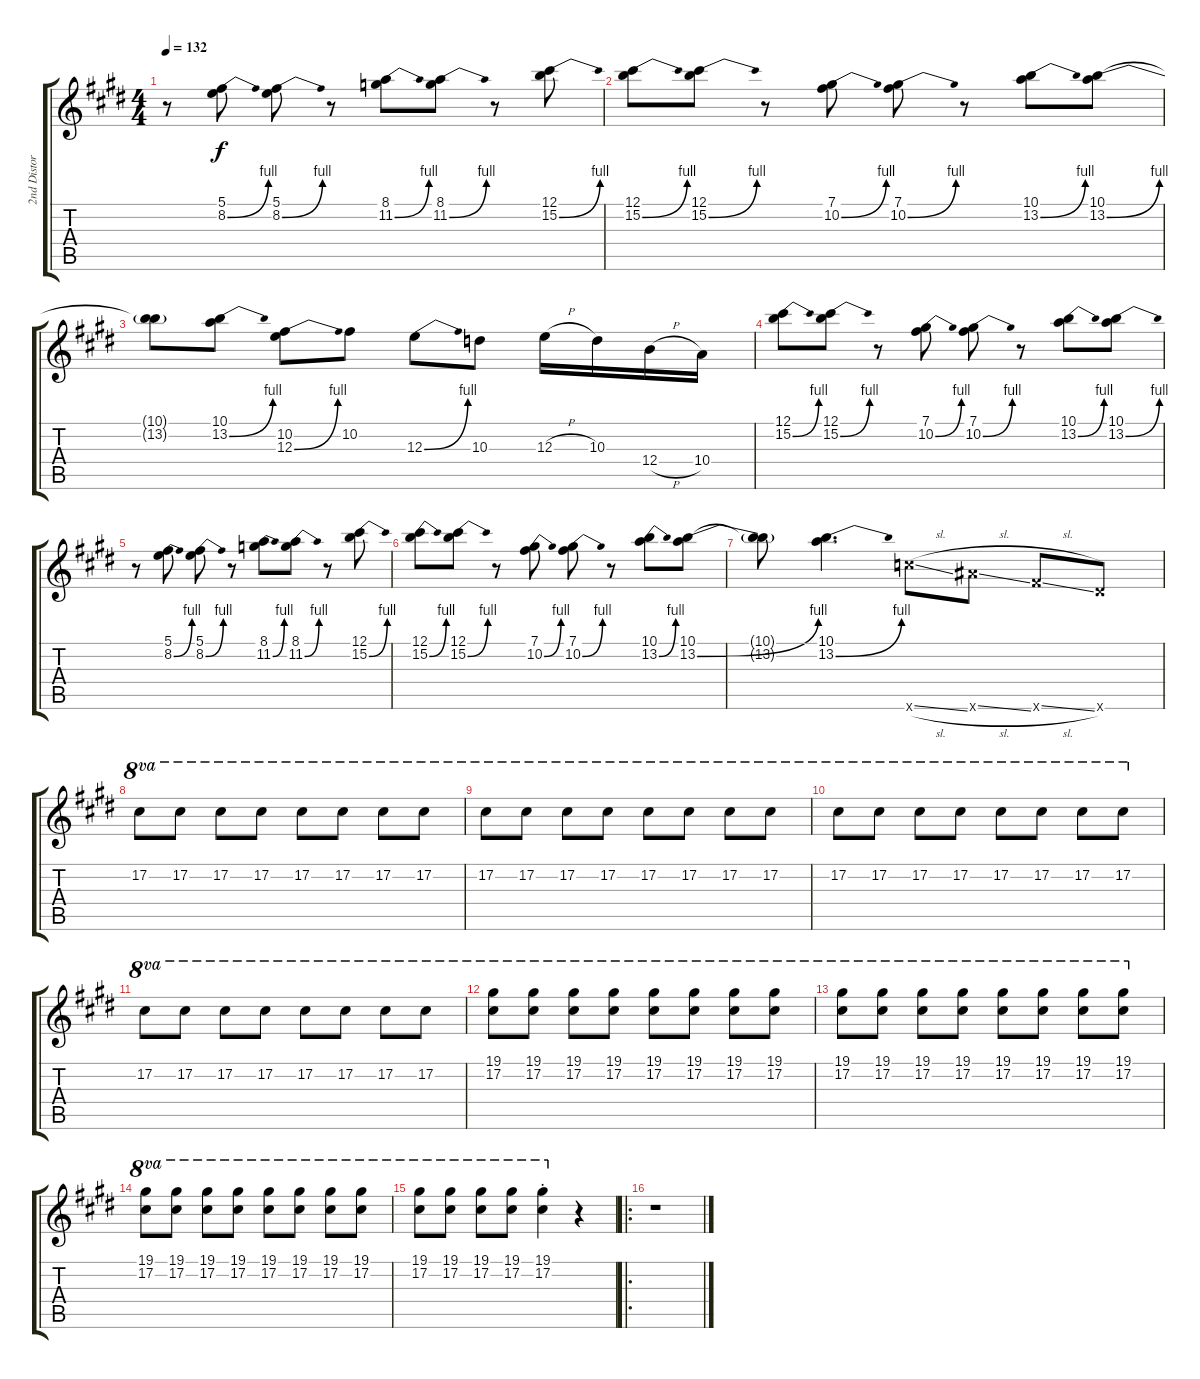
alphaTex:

\track ("2nd Distortion" "2nd Distor") {instrument distortionguitar}
\staff {score tabs}
\tuning (Db4 Ab3 E3 B2 Gb2 B1) {hide}
\ts (4 4)
\tempo 132
\clef g2
\ks c#minor
r.8{dy f} (5.1 8.2{be (bend 0 0 60 4)}).8 (5.1 8.2{be (bend 0 0 60 4)}).8 r.8 (8.1 11.2{be (bend 0 0 60 4)}).8 (8.1 11.2{be (bend 0 0 60 4)}).8 r.8 (12.1 15.2{be (bend 0 0 60 4)}).8 |
(12.1 15.2{be (bend 0 0 60 4)}).8 (12.1 15.2{be (bend 0 0 60 4)}).8 r.8 (7.1 10.2{be (bend 0 0 60 4)}).8 (7.1 10.2{be (bend 0 0 60 4)}).8 r.8 (10.1 13.2{be (bend 0 0 60 4)}).8 (10.1 13.2{be (bend 0 0 60 4)}).8 |
\ks e
(10.1{t} 13.2{t}).8 (10.1 13.2{be (bend 0 0 60 4)}).8 (10.2 12.3{be (bend 0 0 60 4)}).8 10.2.8 12.3{be (bend 0 0 60 4)}.8 10.3.8 12.3{h}.16 10.3.16 12.4{h}.16 10.4.16 |
\ks c#minor
(12.1 15.2{be (bend 0 0 60 4)}).8 (12.1 15.2{be (bend 0 0 60 4)}).8 r.8 (7.1 10.2{be (bend 0 0 60 4)}).8 (7.1 10.2{be (bend 0 0 60 4)}).8 r.8 (10.1 13.2{be (bend 0 0 60 4)}).8 (10.1 13.2{be (bend 0 0 60 4)}).8 |
\ks e
r.8 (5.1 8.2{be (bend 0 0 60 4)}).8 (5.1 8.2{be (bend 0 0 60 4)}).8 r.8 (8.1 11.2{be (bend 0 0 60 4)}).8 (8.1 11.2{be (bend 0 0 60 4)}).8 r.8 (12.1 15.2{be (bend 0 0 60 4)}).8 |
\ks c#minor
(12.1 15.2{be (bend 0 0 60 4)}).8 (12.1 15.2{be (bend 0 0 60 4)}).8 r.8 (7.1 10.2{be (bend 0 0 60 4)}).8 (7.1 10.2{be (bend 0 0 60 4)}).8 r.8 (10.1 13.2{be (bend 0 0 60 4)}).8 (10.1 13.2{be (bend 0 0 60 4)}).8 |
(10.1{t} 13.2{t}).8 (10.1 13.2{be (bend 0 0 60 4)}).4{d} 25.6{sl x}.8 23.6{sl x}.8 19.6{sl x}.8 16.6{x}.8 |
\ks e
17.2.8{ot 8va} 17.2.8{ot 8va} 17.2.8{ot 8va} 17.2.8{ot 8va} 17.2.8{ot 8va} 17.2.8{ot 8va} 17.2.8{ot 8va} 17.2.8{ot 8va} |
\ks c#minor
17.2.8{ot 8va} 17.2.8{ot 8va} 17.2.8{ot 8va} 17.2.8{ot 8va} 17.2.8{ot 8va} 17.2.8{ot 8va} 17.2.8{ot 8va} 17.2.8{ot 8va} |
17.2.8{ot 8va} 17.2.8{ot 8va} 17.2.8{ot 8va} 17.2.8{ot 8va} 17.2.8{ot 8va} 17.2.8{ot 8va} 17.2.8{ot 8va} 17.2.8{ot 8va} |
17.2.8{ot 8va} 17.2.8{ot 8va} 17.2.8{ot 8va} 17.2.8{ot 8va} 17.2.8{ot 8va} 17.2.8{ot 8va} 17.2.8{ot 8va} 17.2.8{ot 8va} |
\ks e
(19.1 17.2).8{ot 8va} (19.1 17.2).8{ot 8va} (19.1 17.2).8{ot 8va} (19.1 17.2).8{ot 8va} (19.1 17.2).8{ot 8va} (19.1 17.2).8{ot 8va} (19.1 17.2).8{ot 8va} (19.1 17.2).8{ot 8va} |
\ks c#minor
(19.1 17.2).8{ot 8va} (19.1 17.2).8{ot 8va} (19.1 17.2).8{ot 8va} (19.1 17.2).8{ot 8va} (19.1 17.2).8{ot 8va} (19.1 17.2).8{ot 8va} (19.1 17.2).8{ot 8va} (19.1 17.2).8{ot 8va} |
(19.1 17.2).8{ot 8va} (19.1 17.2).8{ot 8va} (19.1 17.2).8{ot 8va} (19.1 17.2).8{ot 8va} (19.1 17.2).8{ot 8va} (19.1 17.2).8{ot 8va} (19.1 17.2).8{ot 8va} (19.1 17.2).8{ot 8va} |
(19.1 17.2).8{ot 8va} (19.1 17.2).8{ot 8va} (19.1 17.2).8{ot 8va} (19.1 17.2).8{ot 8va} (19.1{st} 17.2{st}).4{ot 8va} r.4 |
\ro
\ks e
r.1
